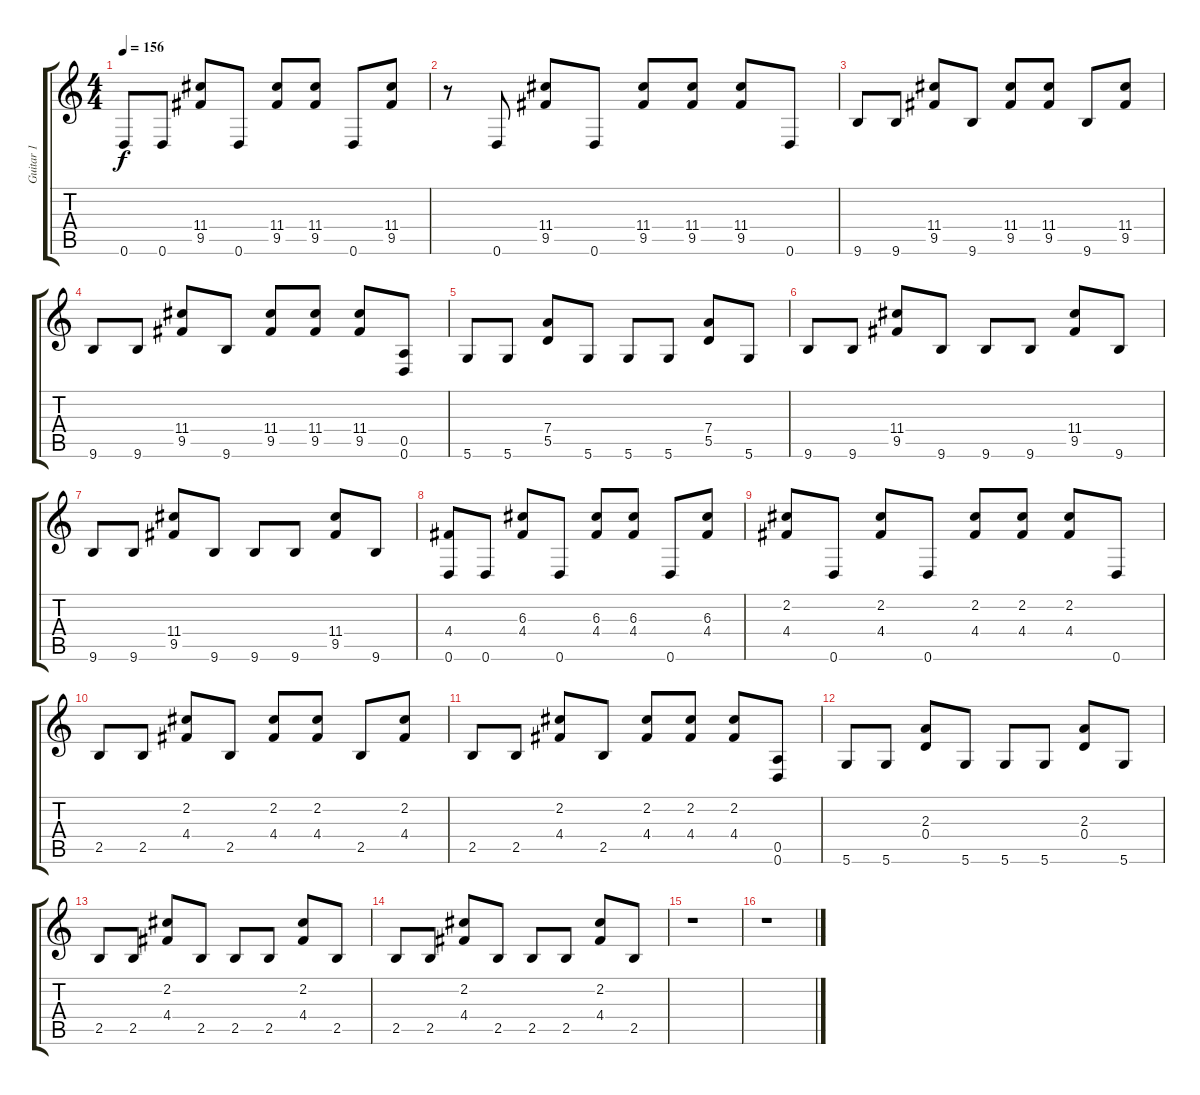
\track ("Guitar 1" "Guitar 1") {solo instrument acousticguitarsteel}
\staff {score tabs}
\tuning (E4 B3 G3 D3 A2 D2) {hide}
\ts (4 4)
\tempo 156
\clef g2
\ks c
0.6.8{dy f instrument acousticguitarsteel} 0.6.8 (11.4 9.5).8 0.6.8 (11.4 9.5).8 (11.4 9.5).8 0.6.8 (11.4 9.5).8 |
r.8 0.6.8 (11.4 9.5).8 0.6.8 (11.4 9.5).8 (11.4 9.5).8 (11.4 9.5).8 0.6.8 |
9.6.8 9.6.8 (11.4 9.5).8 9.6.8 (11.4 9.5).8 (11.4 9.5).8 9.6.8 (11.4 9.5).8 |
9.6.8 9.6.8 (11.4 9.5).8 9.6.8 (11.4 9.5).8 (11.4 9.5).8 (11.4 9.5).8 (0.5 0.6).8 |
5.6.8 5.6.8 (7.4 5.5).8 5.6.8 5.6.8 5.6.8 (7.4 5.5).8 5.6.8 |
9.6.8 9.6.8 (11.4 9.5).8 9.6.8 9.6.8 9.6.8 (11.4 9.5).8 9.6.8 |
9.6.8 9.6.8 (11.4 9.5).8 9.6.8 9.6.8 9.6.8 (11.4 9.5).8 9.6.8 |
(4.4 0.6).8 0.6.8 (6.3 4.4).8 0.6.8 (6.3 4.4).8 (6.3 4.4).8 0.6.8 (6.3 4.4).8 |
(2.2 4.4).8 0.6.8 (2.2 4.4).8 0.6.8 (2.2 4.4).8 (2.2 4.4).8 (2.2 4.4).8 0.6.8 |
2.5.8 2.5.8 (2.2 4.4).8 2.5.8 (2.2 4.4).8 (2.2 4.4).8 2.5.8 (2.2 4.4).8 |
2.5.8 2.5.8 (2.2 4.4).8 2.5.8 (2.2 4.4).8 (2.2 4.4).8 (2.2 4.4).8 (0.5 0.6).8 |
5.6.8 5.6.8 (2.3 0.4).8 5.6.8 5.6.8 5.6.8 (2.3 0.4).8 5.6.8 |
2.5.8 2.5.8 (2.2 4.4).8 2.5.8 2.5.8 2.5.8 (2.2 4.4).8 2.5.8 |
2.5.8 2.5.8 (2.2 4.4).8 2.5.8 2.5.8 2.5.8 (2.2 4.4).8 2.5.8 |
r.1 |
r.1
